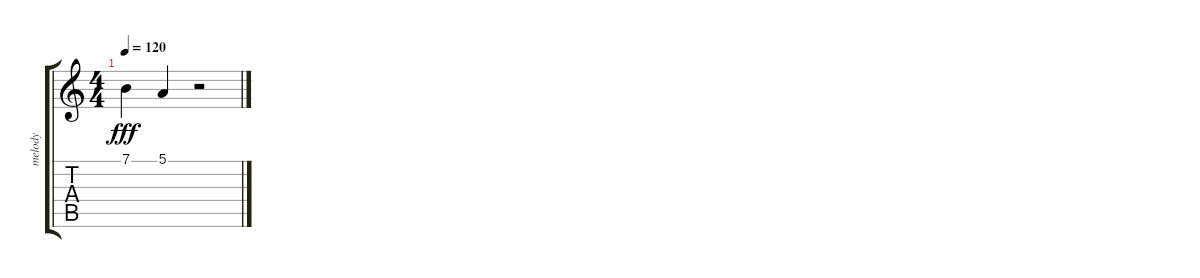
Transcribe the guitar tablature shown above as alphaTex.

\track ("melody" "melody") {instrument acousticgrandpiano}
\staff {score tabs}
\tuning (E4 B3 G3 D3 A2 E2) {hide}
\ts (4 4)
\tempo 120
\clef g2
\ks c
7.1.4{dy fff} 5.1.4 r.2
